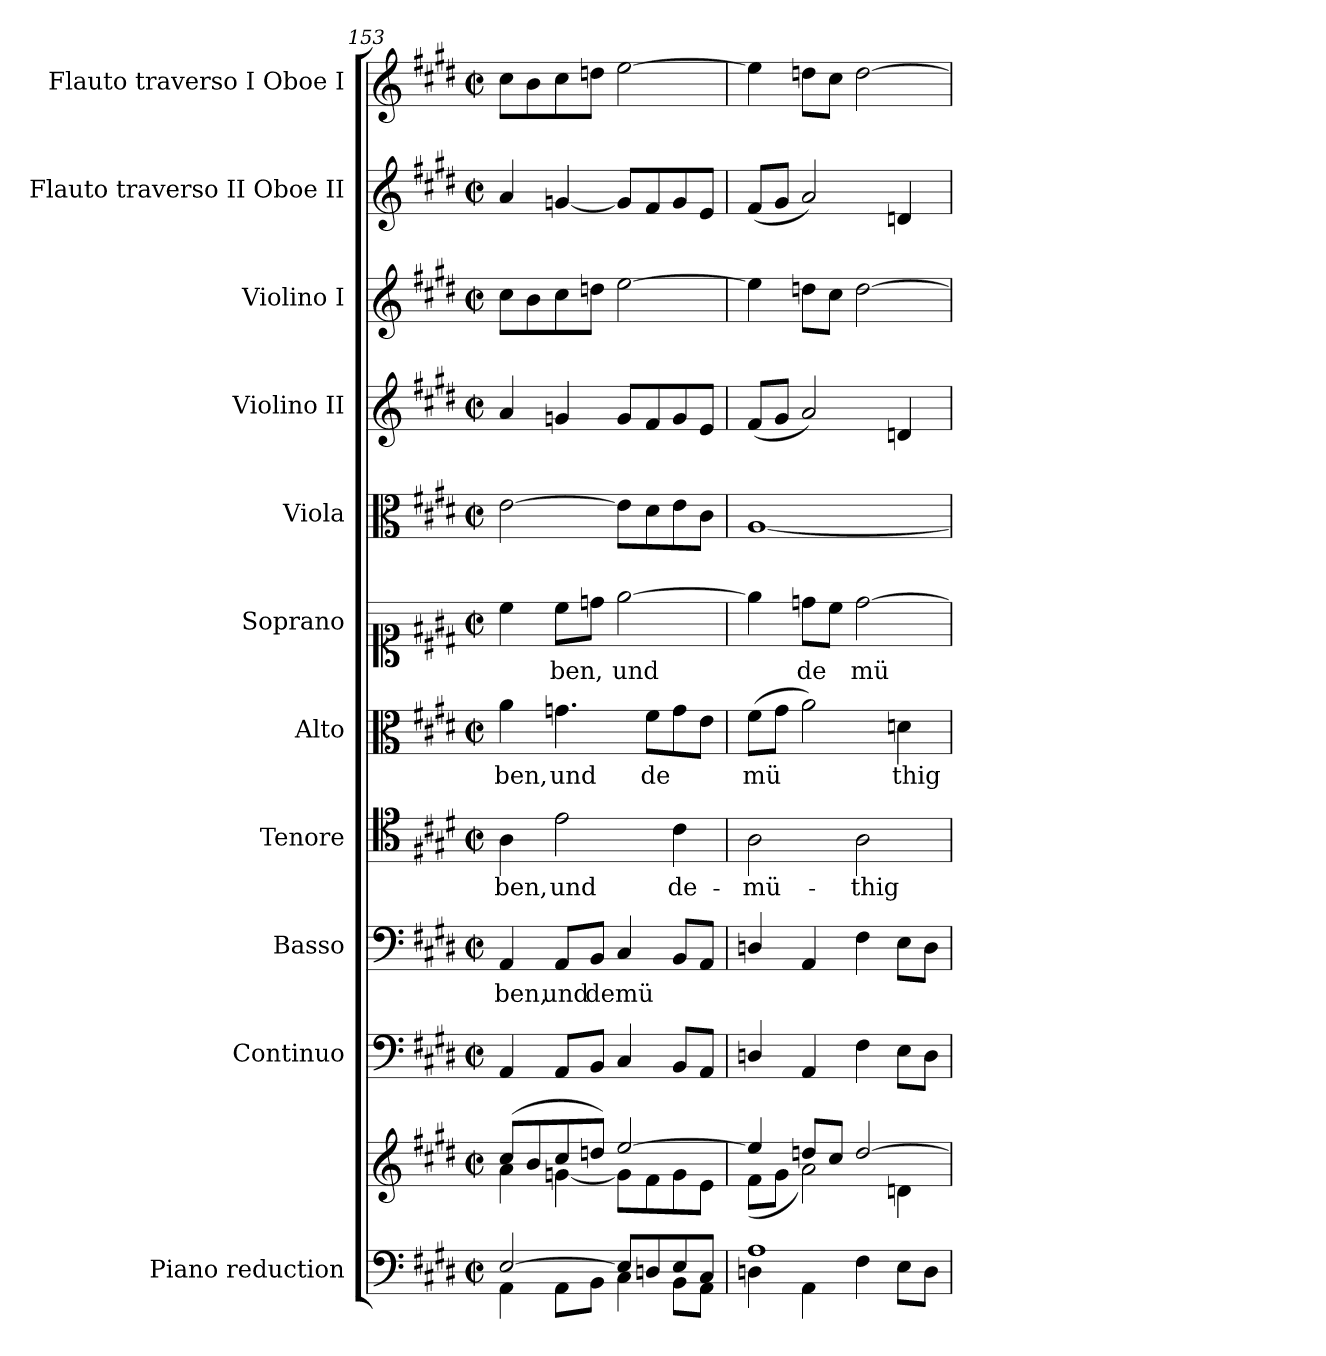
**kern	**kern	**kern	**kern	**text	**kern	**text	**kern	**text	**kern	**text	**kern	**kern	**kern	**kern	**kern
*part11	*part11	*part10	*part9	*part9	*part8	*part8	*part7	*part7	*part6	*part6	*part5	*part4	*part3	*part2	*part1
*staff12	*staff11	*staff10	*staff9	*staff9	*staff8	*staff8	*staff7	*staff7	*staff6	*staff6	*staff5	*staff4	*staff3	*staff2	*staff1
*I"Piano reduction	*	*I"Continuo	*I"Basso	*	*I"Tenore	*	*I"Alto	*	*I"Soprano	*	*I"Viola	*I"Violino II	*I"Violino I	*I"Flauto traverso II Oboe II	*I"Flauto traverso I Oboe I
*I'Pno	*	*	*	*	*	*	*	*	*	*	*	*	*	*I'Ob	*I'Ob
*clefF4	*clefG2	*clefF4	*clefF4	*	*clefC4	*	*clefC3	*	*clefC1	*	*clefC3	*clefG2	*clefG2	*clefG2	*clefG2
*k[f#c#g#d#]	*k[f#c#g#d#]	*k[f#c#g#d#]	*k[f#c#g#d#]	*	*k[f#c#g#d#]	*	*k[f#c#g#d#]	*	*k[f#c#g#d#]	*	*k[f#c#g#d#]	*k[f#c#g#d#]	*k[f#c#g#d#]	*k[f#c#g#d#]	*k[f#c#g#d#]
*M2/2	*M2/2	*M2/2	*M2/2	*	*M2/2	*	*M2/2	*	*M2/2	*	*M2/2	*M2/2	*M2/2	*M2/2	*M2/2
*met(c|)	*met(c|)	*met(c|)	*met(c|)	*	*met(c|)	*	*met(c|)	*	*met(c|)	*	*met(c|)	*met(c|)	*met(c|)	*met(c|)	*met(c|)
=153	=153	=153	=153	=153	=153	=153	=153	=153	=153	=153	=153	=153	=153	=153	=153
*^	*^	*	*	*	*	*	*	*	*	*	*	*	*	*	*
!	!	!	!	!	!	!LO:LY:b	!	!LO:LY:b	!	!LO:LY:b	!	!	!	!	!	!	!
[2E/	4AA\	(>8cc#/L	4a\	4AA/	4AA/	ben,	4A\	ben,	4a\	ben,	4cc#\	.	[2e\	4a/	8cc#\L	4a/	8cc#\L
.	.	8b/	.	.	.	.	.	.	.	.	.	.	.	.	8b\	.	8b\
!	!	!	!	!	!	!LO:LY:b	!	!LO:LY:b	!	!LO:LY:b	!	!LO:LY:b	!	!	!	!	!
.	8AA\L	8cc#/	[4gn\	8AA/L	8AA/L	und	2e\	und	4.gn\	und	8cc#\L	ben,	.	4gn/	8cc#\	[4gn/	8cc#\
!	!	!	!	!	!	!LO:LY:b	!	!	!	!	!	!	!	!	!	!	!
.	8BB\J	8ddn/J)	.	8BB/J	8BB/J	demü	.	.	.	.	8ddn\J	.	.	.	8ddn\J	.	8ddn\J
!	!	!	!	!	!	!	!	!	!	!	!	!LO:LY:b	!	!	!	!	!
8E/L]	4C#\	[2ee/	8g\L]	4C#/	4C#/	.	.	.	.	.	[2ee\	und	8e\L]	8g/L	[2ee\	8g/L]	[2ee\
!	!	!	!	!	!	!	!	!	!	!LO:LY:b	!	!	!	!	!	!	!
8Dn/	.	.	8f#\	.	.	.	.	.	8f#\L	de	.	.	8d#\	8f#/	.	8f#/	.
!	!	!	!	!	!	!	!	!LO:LY:b	!	!	!	!	!	!	!	!	!
8E/	8BB\L	.	8g\	8BB/L	8BB/L	.	4c#\	de-	8g\	.	.	.	8e\	8g/	.	8g/	.
8C#/J	8AA\J	.	8e\J	8AA/J	8AA/J	.	.	.	8e\J	.	.	.	8c#\J	8e/J	.	8e/J	.
=154	=154	=154	=154	=154	=154	=154	=154	=154	=154	=154	=154	=154	=154	=154	=154	=154	=154
!	!	!	!	!	!	!	!	!LO:LY:b	!	!LO:LY:b	!	!	!	!	!	!	!
1A	4Dn\	4ee/]	(<8f#\L	4Dn/	4Dn/	.	2A\	mü-	(>8f#\L	mü	4ee\]	.	[1A	(<8f#/L	4ee\]	(<8f#/L	4ee\]
.	.	.	8g#\J	.	.	.	.	.	8g#\J	.	.	.	.	8g#/J	.	8g#/J	.
!	!	!	!	!	!	!	!	!	!	!	!	!LO:LY:b	!	!	!	!	!
.	4AA\	8ddn/L	2a\)	4AA/	4AA/	.	.	.	2a\)	.	8ddn\L	de	.	2a/)	8ddn\L	2a/)	8ddn\L
.	.	8cc#/J	.	.	.	.	.	.	.	.	8cc#\J	.	.	.	8cc#\J	.	8cc#\J
!	!	!	!	!	!	!	!	!LO:LY:b	!	!	!	!LO:LY:b	!	!	!	!	!
.	4F#\	[2dd/	.	4F#\	4F#\	.	2A\	thig	.	.	[2dd\	mü-	.	.	[2dd\	.	[2dd\
!	!	!	!	!	!	!	!	!	!	!LO:LY:b	!	!	!	!	!	!	!
.	8E\L	.	4dn\	8E\L	8E\L	.	.	.	4dn\	thig	.	.	.	4dn/	.	4dn/	.
.	8D\J	.	.	8D\J	8D\J	.	.	.	.	.	.	.	.	.	.	.	.
*v	*v	*	*	*	*	*	*	*	*	*	*	*	*	*	*	*	*
*	*v	*v	*	*	*	*	*	*	*	*	*	*	*	*	*	*
=	=	=	=	=	=	=	=	=	=	=	=	=	=	=	=
*-	*-	*-	*-	*-	*-	*-	*-	*-	*-	*-	*-	*-	*-	*-	*-
